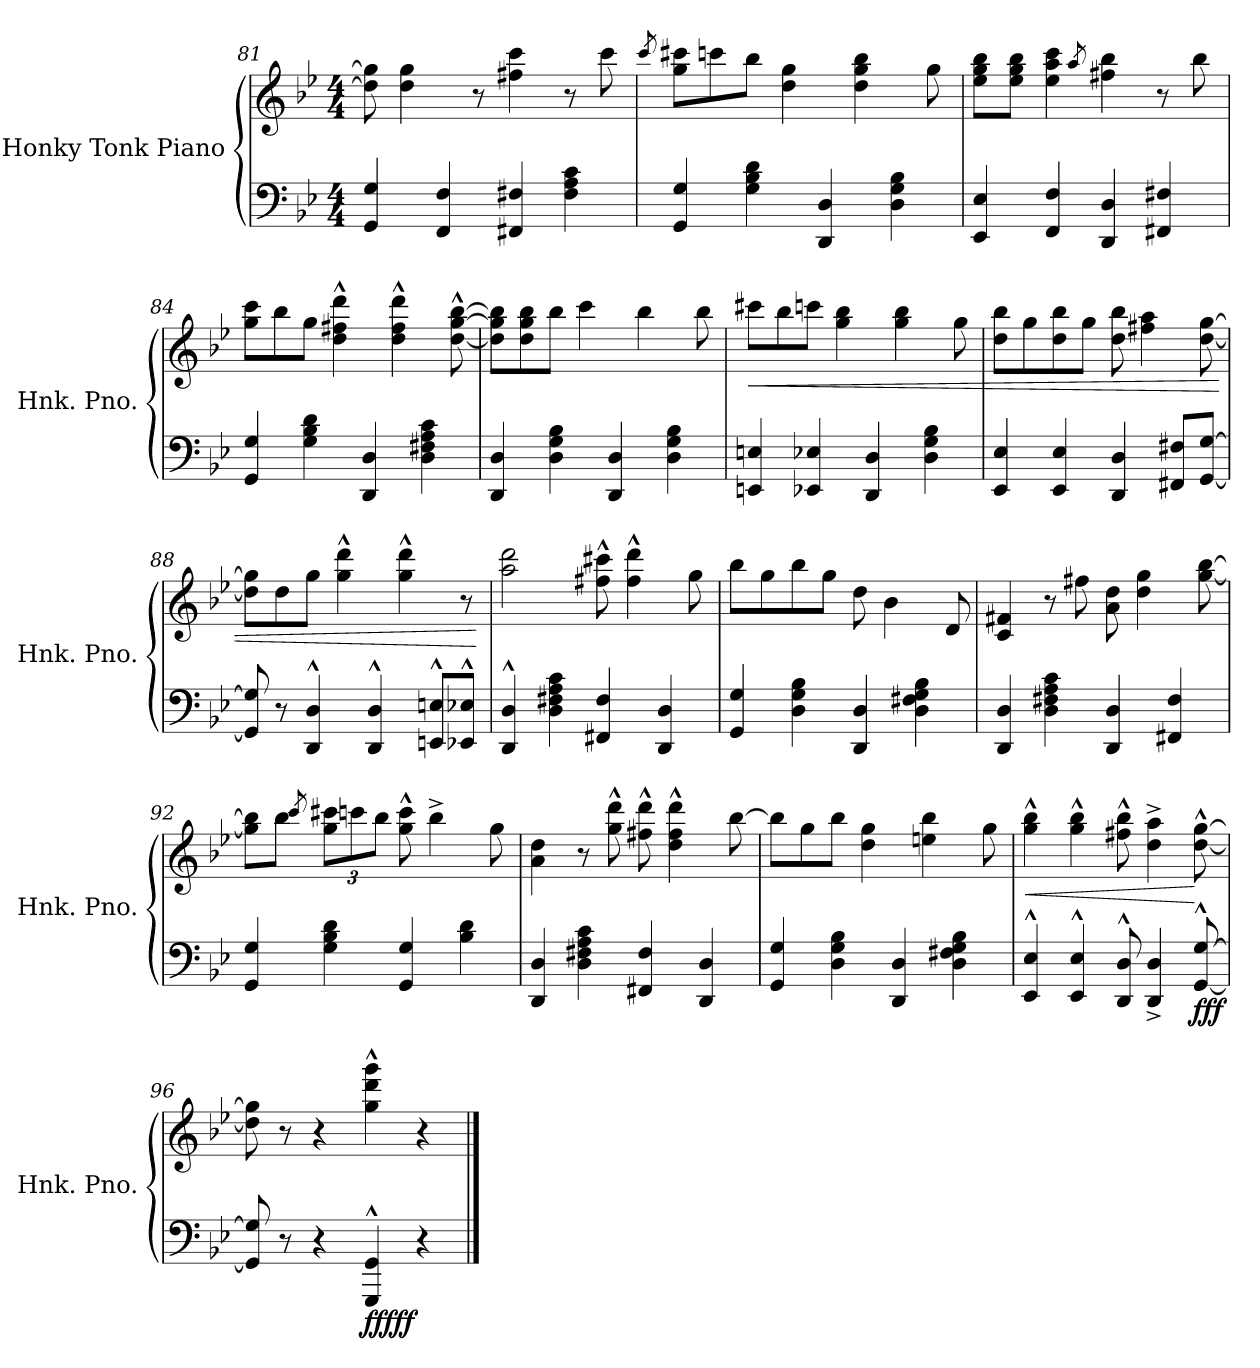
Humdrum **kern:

**kern	**kern	**dynam
*part1	*part1	*part1
*staff2	*staff1	*staff1/2
*I"Honky Tonk Piano	*	*
*I'Hnk. Pno.	*	*
!!LO:LB:g=z
*clefF4	*clefG2	*
*k[b-e-]	*k[b-e-]	*
*M4/4	*M4/4	*
=81	=81	=81
4GG/ 4G/	8dd\] 8gg\]	.
.	4dd\ 4gg\	.
4FF/ 4F/	.	.
.	8r	.
4FF#X/ 4F#X/	4ff#X\ 4ccc\	.
4F#\ 4A\ 4c\	8r	.
.	8ccc\	.
=82	=82	=82
.	8qccc/	.
4GG/ 4G/	8gg\ 8ccc#X\L	.
.	8cccn\	.
4G\ 4B-\ 4d\	8bb-\J	.
.	4dd\ 4gg\	.
4DD/ 4D/	.	.
.	4dd\ 4gg\ 4bb-\	.
4D\ 4G\ 4B-\	.	.
.	8gg\	.
=83	=83	=83
4EE-/ 4E-/	8ee-\ 8gg\ 8bb-\L	.
.	8ee-\ 8gg\ 8bb-\J	.
4FF/ 4F/	4ee-\ 4aa\ 4ccc\	.
.	8qaa/	.
4DD/ 4D/	4ff#X\ 4bb-\	.
4FF#X/ 4F#X/	8r	.
.	8bb-\	.
=84	=84	=84
4GG/ 4G/	8gg\ 8ccc\L	.
.	8bb-\	.
4G\ 4B-\ 4d\	8gg\J	.
.	4dd\^^ 4ff#X\^^ 4ddd\^^	.
4DD/ 4D/	.	.
.	4dd\^^ 4ff#\^^ 4ddd\^^	.
4D\ 4F#X\ 4A\ 4c\	.	.
.	[8dd\^^ [8gg\^^ [8bb-\^^	.
=85	=85	=85
4DD/ 4D/	8dd\] 8gg\] 8bb-\]L	.
.	8dd\ 8gg\ 8bb-\	.
4D\ 4G\ 4B-\	8bb-\J	.
.	4ccc\	.
4DD/ 4D/	.	.
.	4bb-\	.
4D\ 4G\ 4B-\	.	.
.	8bb-\	.
!!LO:LB:g=z
=86	=86	=86
!	!	!LO:HP:b
4EEn/ 4En/	8ccc#X\L	<
.	8bb-\	.
4EE-X/ 4E-X/	8cccn\J	.
.	4gg\ 4bb-\	.
4DD/ 4D/	.	.
.	4gg\ 4bb-\	.
4D\ 4G\ 4B-\	.	.
.	8gg\	.
=87	=87	=87
4EE-/ 4E-/	8dd\ 8bb-\L	.
.	8gg\	.
4EE-/ 4E-/	8dd\ 8bb-\	.
.	8gg\J	.
4DD/ 4D/	8dd\ 8bb-\	.
.	4ff#X\ 4aa\	.
8FF#X/ 8F#X/L	.	.
[8GG/ [8G/J	[8dd\ [8gg\	.
=88	=88	=88
8GG/] 8G/]	8dd\] 8gg\]L	.
8r	8dd\	.
4DD/^^ 4D/^^	8gg\J	.
.	4gg\^^ 4ddd\^^	.
4DD/^^ 4D/^^	.	.
.	4gg\^^ 4ddd\^^	.
8EEn/^^ 8En/^^L	.	.
8EE-X/^^ 8E-X/^^J	8r	.
.	.	[
=89	=89	=89
!	!	!LO:DY:b=2
!	!	!LO:DY:n=1:b
4DD/^^ 4D/^^	2aa\ 2ddd\	mf f
4D\ 4F#X\ 4A\ 4c\	.	.
4FF#X/ 4F#/	8ff#X\^^ 8ccc#X\^^	.
.	4ff#\^^ 4ddd\^^	.
4DD/ 4D/	.	.
.	8gg\	.
=90	=90	=90
4GG/ 4G/	8bb-\L	.
.	8gg\	.
4D\ 4G\ 4B-\	8bb-\	.
.	8gg\J	.
4DD/ 4D/	8dd\	.
.	4b-\	.
4D\ 4F#X\ 4G\ 4B-\	.	.
.	8d/	.
!!LO:LB:g=z
=91	=91	=91
4DD/ 4D/	4c/ 4f#X/	.
4D\ 4F#X\ 4A\ 4c\	8r	.
.	8ff#X\	.
4DD/ 4D/	8a\ 8dd\	.
.	4dd\ 4gg\	.
4FF#X/ 4F#/	.	.
.	[8gg\ [8bb-\	.
=92	=92	=92
4GG/ 4G/	8gg\] 8bb-\]L	.
.	8bb-\J	.
.	8qccc/	.
*	*Xbrackettup	*
4G\ 4B-\ 4d\	12gg\ 12ccc#X\L	.
.	12cccn\	.
.	12bb-\J	.
4GG/ 4G/	8gg\^^ 8ccc\^^	.
.	4bb-^\	.
4B-\ 4d\	.	.
.	8gg\	.
=93	=93	=93
4DD/ 4D/	4a\ 4dd\	.
4D\ 4F#X\ 4A\ 4c\	8r	.
.	8gg\^^ 8ddd\^^	.
4FF#X/ 4F#/	8ff#X\^^ 8ddd\^^	.
.	4dd\^^ 4ff#\^^ 4ddd\^^	.
4DD/ 4D/	.	.
.	[8bb-\	.
=94	=94	=94
4GG/ 4G/	8bb-\L]	.
.	8gg\	.
4D\ 4G\ 4B-\	8bb-\J	.
.	4dd\ 4gg\	.
4DD/ 4D/	.	.
.	4een\ 4bb-\	.
4D\ 4F#X\ 4G\ 4B-\	.	.
.	8gg\	.
!!LO:LB:g=z
=95	=95	=95
!	!	!LO:HP:b
4EE-/^^ 4E-/^^	4gg\^^ 4bb-\^^	<
4EE-/^^ 4E-/^^	4gg\^^ 4bb-\^^	.
8DD/^^ 8D/^^	8ff#X\^^ 8bb-\^^	.
4DD/^ 4D/^	4dd\^ 4aa\^	.
!	!	!LO:DY:n=1:b=2
!	!	!LO:DY:n=2:b
[8GG/^^ [8G/^^	[8dd\^^ [8gg\^^	[ f ff
=96	=96	=96
8GG/] 8G/]	8dd\] 8gg\]	.
8r	8r	.
4r	4r	.
!	!	!LO:DY:b=2
!	!	!LO:DY:n=1:b
4GGG/^^ 4GG/^^	4gg\^^ 4ddd\^^ 4ggg\^^	ff fff
4r	4r	.
==	==	==
*-	*-	*-
